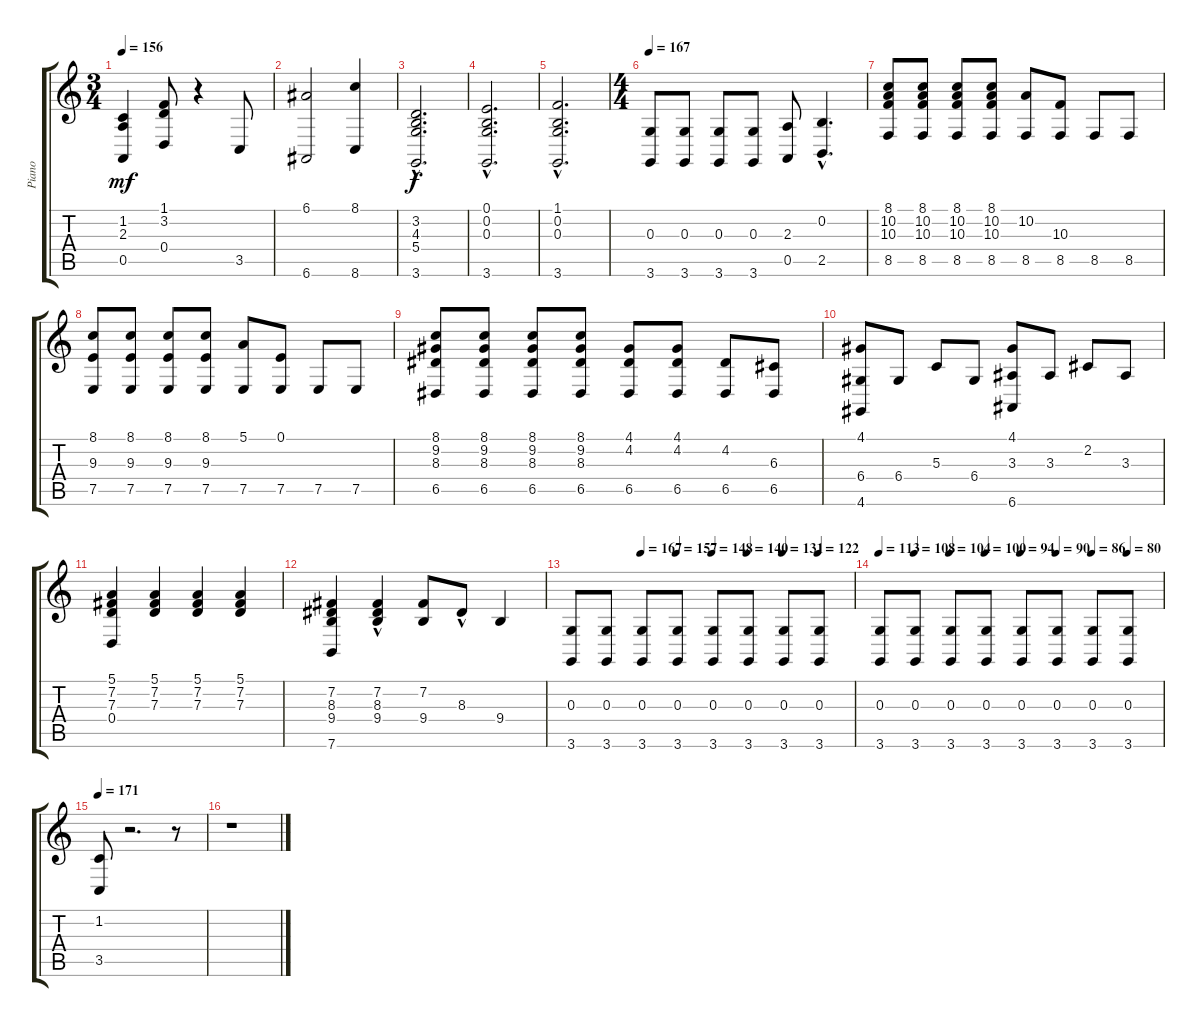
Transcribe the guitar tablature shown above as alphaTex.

\track ("Piano" "Piano") {instrument acousticgrandpiano}
\staff {score tabs}
\tuning (E4 B3 G3 D3 A2 E2) {hide}
\ts (3 4)
\tempo 156
\clef g2
\ks c
(1.2 2.3 0.5).4{dy mf} (1.1 3.2 0.4).8 r.4 3.5.8 |
(6.1 6.6).2 (8.1 8.6).4 |
(3.2{hac} 4.3{hac} 5.4{hac} 3.6{hac}).2{d dy f} |
(0.1{hac} 0.2{hac} 0.3{hac} 3.6{hac}).2{d} |
(1.1{hac} 0.2{hac} 0.3{hac} 3.6{hac}).2{d} |
\ts (4 4)
\tempo 167
(0.3 3.6).8 (0.3 3.6).8 (0.3 3.6).8 (0.3 3.6).8 (2.3 0.5).8 (0.2{hac} 2.5{hac}).4{d} |
(8.1 10.2 10.3 8.5).8 (8.1 10.2 10.3 8.5).8 (8.1 10.2 10.3 8.5).8 (8.1 10.2 10.3 8.5).8 (10.2 8.5).8 (10.3 8.5).8 8.5.8 8.5.8 |
(8.1 9.3 7.5).8 (8.1 9.3 7.5).8 (8.1 9.3 7.5).8 (8.1 9.3 7.5).8 (5.1 7.5).8 (0.1 7.5).8 7.5.8 7.5.8 |
(8.1 9.2 8.3 6.5).8 (8.1 9.2 8.3 6.5).8 (8.1 9.2 8.3 6.5).8 (8.1 9.2 8.3 6.5).8 (4.1 4.2 6.5).8 (4.1 4.2 6.5).8 (4.2 6.5).8 (6.3 6.5).8 |
(4.1 6.4 4.6).8 6.4.8 5.3.8 6.4.8 (4.1 3.3 6.6).8 3.3.8 2.2.8 3.3.8 |
(5.1 7.2 7.3 0.4).4 (5.1 7.2 7.3).4 (5.1 7.2 7.3).4 (5.1 7.2 7.3).4 |
(7.2 8.3 9.4 7.6).4 (7.2 8.3{hac} 9.4).4 (7.2 9.4).8 8.3{hac}.8 9.4.4 |
\tempo (167 0.25)
\tempo (157 0.375)
\tempo (148 0.5)
\tempo (140 0.625)
\tempo (131 0.75)
\tempo (122 0.875)
(0.3 3.6).8 (0.3 3.6).8 (0.3 3.6).8 (0.3 3.6).8 (0.3 3.6).8 (0.3 3.6).8 (0.3 3.6).8 (0.3 3.6).8 |
\tempo 113
\tempo (108 0.125)
\tempo (104 0.25)
\tempo (100 0.375)
\tempo (94 0.5)
\tempo (90 0.625)
\tempo (86 0.75)
\tempo (80 0.875)
(0.3 3.6).8 (0.3 3.6).8 (0.3 3.6).8 (0.3 3.6).8 (0.3 3.6).8 (0.3 3.6).8 (0.3 3.6).8 (0.3 3.6).8 |
\tempo 171
(1.2 3.5).8 r.2{d} r.8 |
r.1
